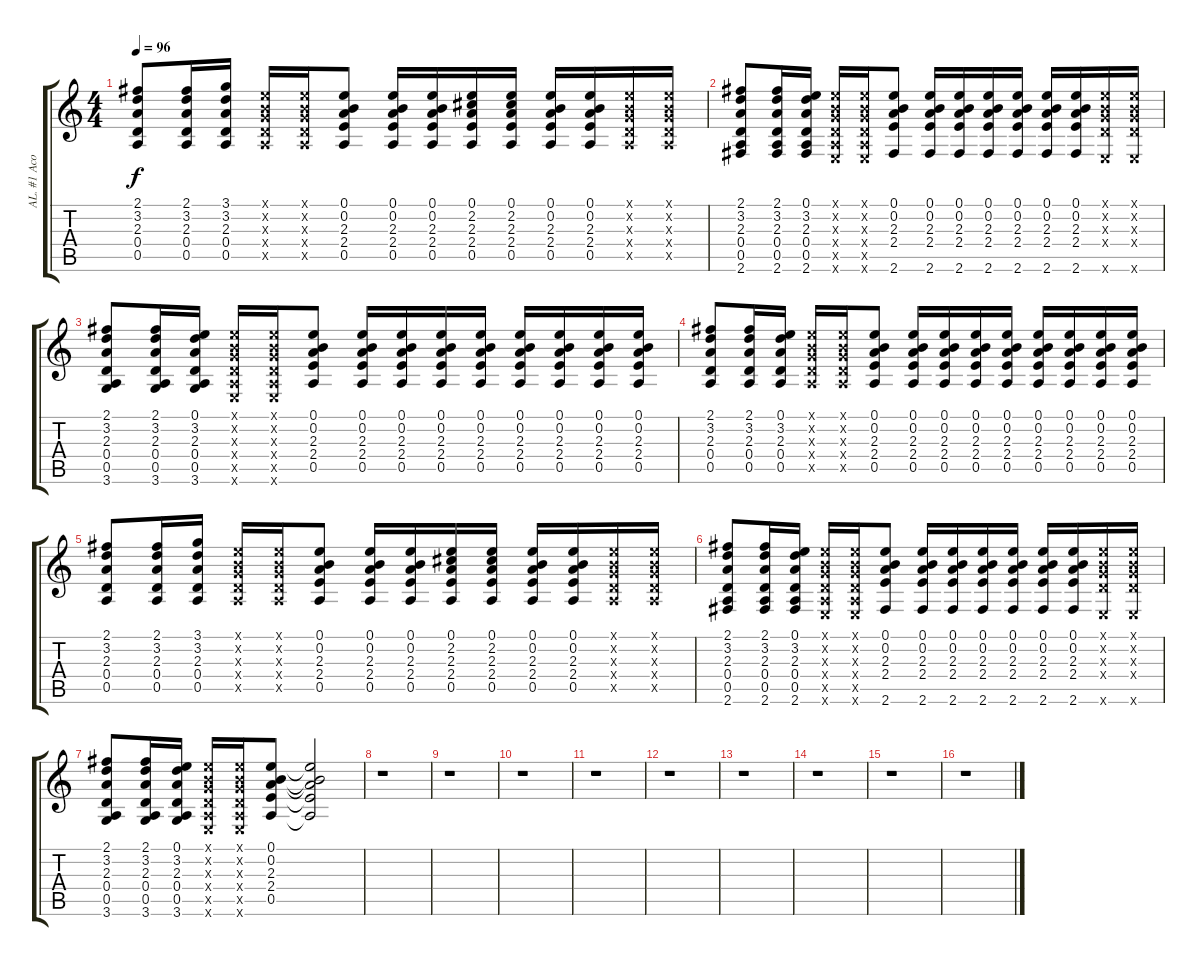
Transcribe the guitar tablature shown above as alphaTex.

\track ("AL. #1 Acoustic" "AL. #1 Aco") {instrument acousticguitarsteel}
\staff {score tabs}
\tuning (E4 B3 G3 D3 A2 E2) {hide}
\ts (4 4)
\tempo 96
\clef g2
\ks c
(2.1 3.2 2.3 0.4 0.5).8{dy f} (2.1 3.2 2.3 0.4 0.5).16 (3.1 3.2 2.3 0.4 0.5).16 (0.1{x} 0.2{x} 0.3{x} 0.4{x} 0.5{x}).16 (0.1{x} 0.2{x} 0.3{x} 0.4{x} 0.5{x}).16 (0.1 0.2 2.3 2.4 0.5).8 (0.1 0.2 2.3 2.4 0.5).16 (0.1 0.2 2.3 2.4 0.5).16 (0.1 2.2 2.3 2.4 0.5).16 (0.1 2.2 2.3 2.4 0.5).16 (0.1 0.2 2.3 2.4 0.5).16 (0.1 0.2 2.3 2.4 0.5).16 (0.1{x} 0.2{x} 0.3{x} 0.4{x} 0.5{x}).16 (0.1{x} 0.2{x} 0.3{x} 0.4{x} 0.5{x}).16 |
(2.1 3.2 2.3 0.4 0.5 2.6).8 (2.1 3.2 2.3 0.4 0.5 2.6).16 (0.1 3.2 2.3 0.4 0.5 2.6).16 (0.1{x} 0.2{x} 0.3{x} 0.4{x} 0.5{x} 0.6{x}).16 (0.1{x} 0.2{x} 0.3{x} 0.4{x} 0.5{x} 0.6{x}).16 (0.1 0.2 2.3 2.4 2.6).8 (0.1 0.2 2.3 2.4 2.6).16 (0.1 0.2 2.3 2.4 2.6).16 (0.1 0.2 2.3 2.4 2.6).16 (0.1 0.2 2.3 2.4 2.6).16 (0.1 0.2 2.3 2.4 2.6).16 (0.1 0.2 2.3 2.4 2.6).16 (0.1{x} 0.2{x} 0.3{x} 0.4{x} 0.6{x}).16 (0.1{x} 0.2{x} 0.3{x} 0.4{x} 0.6{x}).16 |
(2.1 3.2 2.3 0.4 0.5 3.6).8 (2.1 3.2 2.3 0.4 0.5 3.6).16 (0.1 3.2 2.3 0.4 0.5 3.6).16 (0.1{x} 0.2{x} 0.3{x} 0.4{x} 0.5{x} 0.6{x}).16 (0.1{x} 0.2{x} 0.3{x} 0.4{x} 0.5{x} 0.6{x}).16 (0.1 0.2 2.3 2.4 0.5).8 (0.1 0.2 2.3 2.4 0.5).16 (0.1 0.2 2.3 2.4 0.5).16 (0.1 0.2 2.3 2.4 0.5).16 (0.1 0.2 2.3 2.4 0.5).16 (0.1 0.2 2.3 2.4 0.5).16 (0.1 0.2 2.3 2.4 0.5).16 (0.1 0.2 2.3 2.4 0.5).16 (0.1 0.2 2.3 2.4 0.5).16 |
(2.1 3.2 2.3 0.4 0.5).8 (2.1 3.2 2.3 0.4 0.5).16 (0.1 3.2 2.3 0.4 0.5).16 (0.1{x} 0.2{x} 0.3{x} 0.4{x} 0.5{x}).16 (0.1{x} 0.2{x} 0.3{x} 0.4{x} 0.5{x}).16 (0.1 0.2 2.3 2.4 0.5).8 (0.1 0.2 2.3 2.4 0.5).16 (0.1 0.2 2.3 2.4 0.5).16 (0.1 0.2 2.3 2.4 0.5).16 (0.1 0.2 2.3 2.4 0.5).16 (0.1 0.2 2.3 2.4 0.5).16 (0.1 0.2 2.3 2.4 0.5).16 (0.1 0.2 2.3 2.4 0.5).16 (0.1 0.2 2.3 2.4 0.5).16 |
(2.1 3.2 2.3 0.4 0.5).8 (2.1 3.2 2.3 0.4 0.5).16 (3.1 3.2 2.3 0.4 0.5).16 (0.1{x} 0.2{x} 0.3{x} 0.4{x} 0.5{x}).16 (0.1{x} 0.2{x} 0.3{x} 0.4{x} 0.5{x}).16 (0.1 0.2 2.3 2.4 0.5).8 (0.1 0.2 2.3 2.4 0.5).16 (0.1 0.2 2.3 2.4 0.5).16 (0.1 2.2 2.3 2.4 0.5).16 (0.1 2.2 2.3 2.4 0.5).16 (0.1 0.2 2.3 2.4 0.5).16 (0.1 0.2 2.3 2.4 0.5).16 (0.1{x} 0.2{x} 0.3{x} 0.4{x} 0.5{x}).16 (0.1{x} 0.2{x} 0.3{x} 0.4{x} 0.5{x}).16 |
(2.1 3.2 2.3 0.4 0.5 2.6).8 (2.1 3.2 2.3 0.4 0.5 2.6).16 (0.1 3.2 2.3 0.4 0.5 2.6).16 (0.1{x} 0.2{x} 0.3{x} 0.4{x} 0.5{x} 0.6{x}).16 (0.1{x} 0.2{x} 0.3{x} 0.4{x} 0.5{x} 0.6{x}).16 (0.1 0.2 2.3 2.4 2.6).8 (0.1 0.2 2.3 2.4 2.6).16 (0.1 0.2 2.3 2.4 2.6).16 (0.1 0.2 2.3 2.4 2.6).16 (0.1 0.2 2.3 2.4 2.6).16 (0.1 0.2 2.3 2.4 2.6).16 (0.1 0.2 2.3 2.4 2.6).16 (0.1{x} 0.2{x} 0.3{x} 0.4{x} 0.6{x}).16 (0.1{x} 0.2{x} 0.3{x} 0.4{x} 0.6{x}).16 |
(2.1 3.2 2.3 0.4 0.5 3.6).8 (2.1 3.2 2.3 0.4 0.5 3.6).16 (0.1 3.2 2.3 0.4 0.5 3.6).16 (0.1{x} 0.2{x} 0.3{x} 0.4{x} 0.5{x} 0.6{x}).16 (0.1{x} 0.2{x} 0.3{x} 0.4{x} 0.5{x} 0.6{x}).16 (0.1 0.2 2.3 2.4 0.5).8 (0.1{t} 0.2{t} 2.3{t} 2.4{t} 0.5{t}).2 |
r.1 |
r.1 |
r.1 |
r.1 |
r.1 |
r.1 |
r.1 |
r.1 |
r.1
